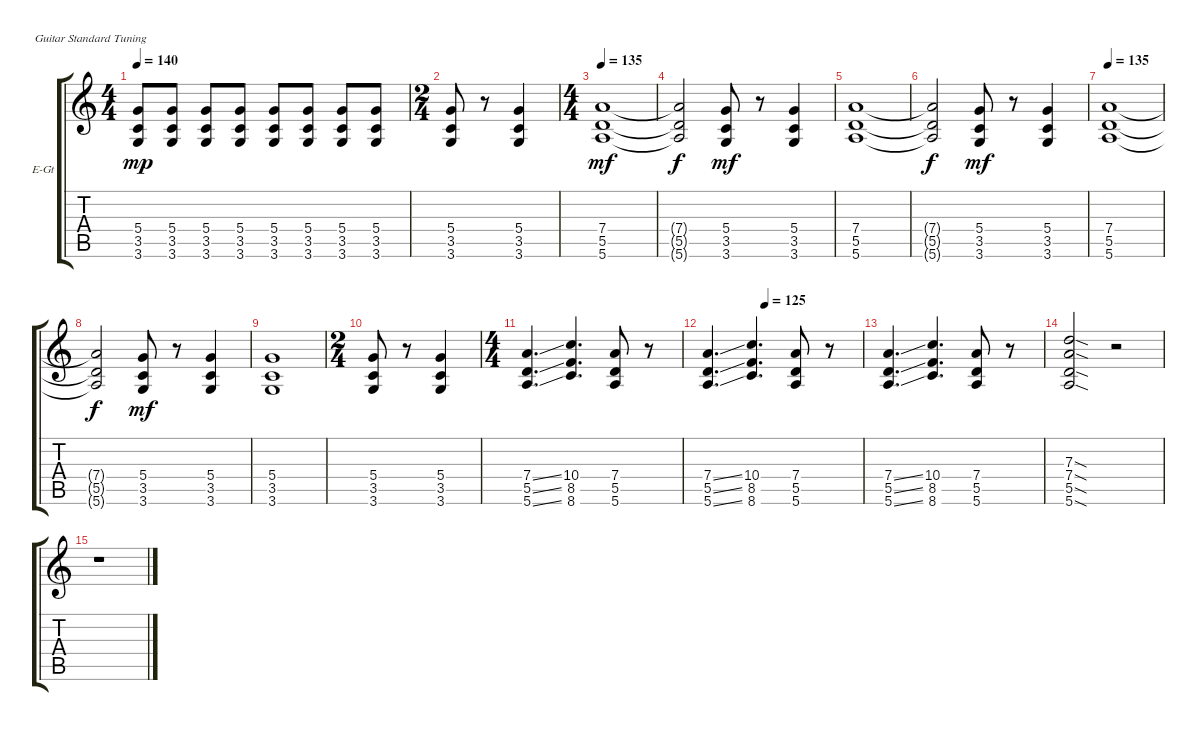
\bracketExtendMode groupsimilarinstruments
\firstSystemTrackNameOrientation horizontal
\otherSystemsTrackNameOrientation horizontal
\track ("R Rhythm" "E-Gt") {instrument distortionguitar}
\staff {score tabs}
\tuning (E4 B3 G3 D3 A2 E2)
\ts (4 4)
\tempo 140
\clef g2
\ks c
(5.4 3.5 3.6).8{dy mp} (5.4 3.5 3.6).8 (5.4 3.5 3.6).8 (5.4 3.5 3.6).8 (5.4 3.5 3.6).8 (5.4 3.5 3.6).8 (5.4 3.5 3.6).8 (5.4 3.5 3.6).8 |
\ts (2 4)
\beaming (8 2 2)
(5.4 3.5 3.6).8 r.8 (5.4 3.5 3.6).4 |
\ts (4 4)
\beaming (8 2 2 2 2)
\tempo 135
(7.4 5.5 5.6).1{dy mf} |
(7.4{t} 5.5{t} 5.6{t}).2{dy f} (5.4 3.5 3.6).8{dy mf} r.8 (5.4 3.5 3.6).4 |
(7.4 5.5 5.6).1 |
(7.4{t} 5.5{t} 5.6{t}).2{dy f} (5.4 3.5 3.6).8{dy mf} r.8 (5.4 3.5 3.6).4 |
\tempo 135
(7.4 5.5 5.6).1 |
(7.4{t} 5.5{t} 5.6{t}).2{dy f} (5.4 3.5 3.6).8{dy mf} r.8 (5.4 3.5 3.6).4 |
(5.4 3.5 3.6).1 |
\ts (2 4)
\beaming (8 2 2 2 2)
(5.4 3.5 3.6).8 r.8 (5.4 3.5 3.6).4 |
\ts (4 4)
\beaming (8 2 2 2 2)
(7.4{ss} 5.5{ss} 5.6{ss}).4{d} (10.4 8.5 8.6).4{d} (7.4 5.5 5.6).8 r.8 |
\tempo (125 0.375)
(7.4{ss} 5.5{ss} 5.6{ss}).4{d} (10.4 8.5 8.6).4{d} (7.4 5.5 5.6).8 r.8 |
(7.4{ss} 5.5{ss} 5.6{ss}).4{d} (10.4 8.5 8.6).4{d} (7.4 5.5 5.6).8 r.8 |
(7.3{sod} 7.4{sod} 5.5{sod} 5.6{sod}).2 r.2 |
r.1
